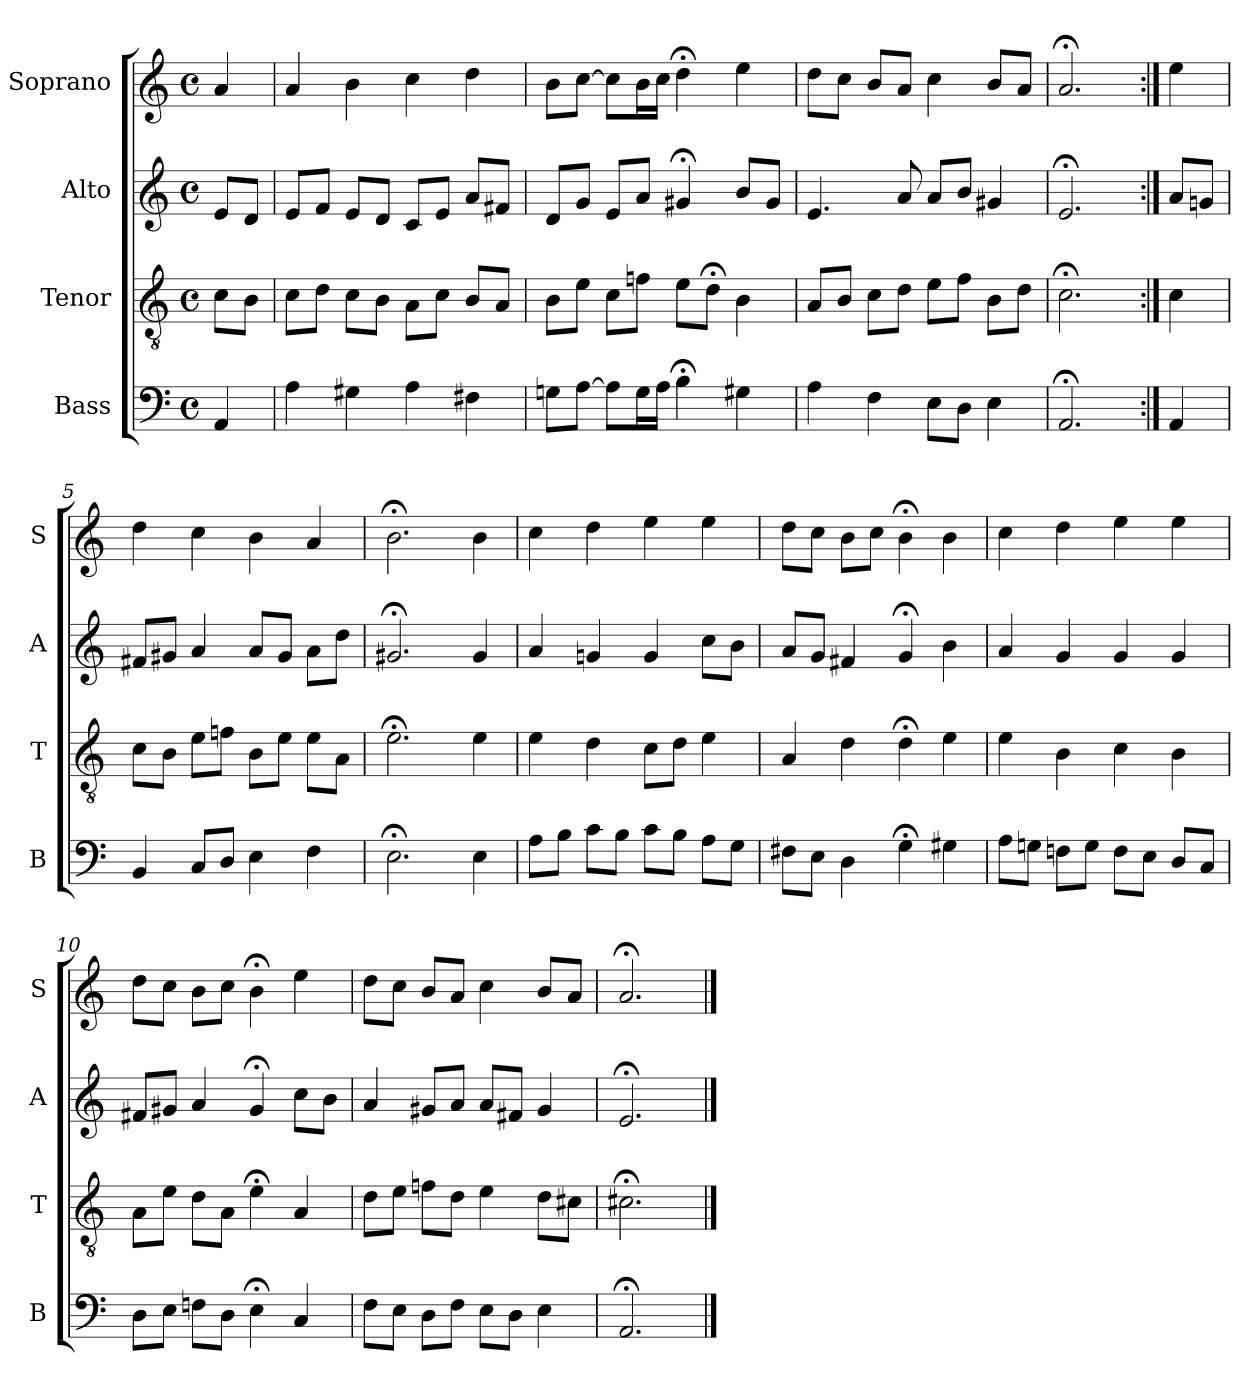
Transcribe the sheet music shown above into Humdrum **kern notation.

**kern	**kern	**kern	**kern
*part4	*part3	*part2	*part1
*staff4	*staff3	*staff2	*staff1
*I"Bass	*I"Tenor	*I"Alto	*I"Soprano
*I'B	*I'T	*I'A	*I'S
*clefF4	*clefGv2	*clefG2	*clefG2
*k[]	*k[]	*k[]	*k[]
*a:	*a:	*a:	*a:
*M4/4	*M4/4	*M4/4	*M4/4
*met(c)	*met(c)	*met(c)	*met(c)
*MM100	*MM100	*MM100	*MM100
=	=	=	=
4AA	8cL	8eL	4a
.	8BJ	8dJ	.
=1	=1	=1	=1
4A	8cL	8eL	4a
.	8dJ	8fJ	.
4G#X	8cL	8eL	4b
.	8BJ	8dJ	.
4A	8AL	8cL	4cc
.	8cJ	8eJ	.
4F#X	8BL	8aL	4dd
.	8AJ	8f#XJ	.
=2	=2	=2	=2
8GnL	8BL	8dL	8bL
[8AJ	8eJ	8gJ	[8ccJ
8AL]	8cL	8eL	8ccL]
16GL	8fnJ	8aJ	16bL
16AJJ	.	.	16ccJJ
4B;<	8eL	4g#X;<	4dd;<
.	8d;<J	.	.
4G#X	4B	8bL	4ee
.	.	8g#J	.
=3	=3	=3	=3
4A	8AL	4.e	8ddL
.	8BJ	.	8ccJ
4F	8cL	.	8bL
.	8dJ	8a	8aJ
8EiL	8eiL	8aiL	4cci
8DJ	8fJ	8bJ	.
4E	8BL	4g#X	8bL
.	8dJ	.	8aJ
=4	=4	=4	=4
2.AA;<	2.c;<	2.e;<	2.a;<
=:|!	=:|!	=:|!	=:|!
4AA	4c	8aL	4ee
.	.	8gnJ	.
=5	=5	=5	=5
4BB	8cL	8f#XL	4dd
.	8BJ	8g#XJ	.
8CL	8eL	4a	4cc
8DJ	8fnJ	.	.
4E	8BL	8aL	4b
.	8eJ	8g#J	.
4F	8eL	8aL	4a
.	8AJ	8ddJ	.
=6	=6	=6	=6
2.E;<	2.e;<	2.g#X;<	2.b;<
4E	4e	4g#	4b
=7	=7	=7	=7
8AL	4e	4a	4cc
8BJ	.	.	.
8cL	4d	4gn	4dd
8BJ	.	.	.
8cL	8cL	4g	4ee
8BJ	8dJ	.	.
8AL	4e	8ccL	4ee
8GJ	.	8bJ	.
=8	=8	=8	=8
8F#XL	4A	8aL	8ddL
8EJ	.	8gJ	8ccJ
4D	4d	4f#X	8bL
.	.	.	8ccJ
4G;<	4d;<	4g;<	4b;<
4G#X	4e	4b	4b
=9	=9	=9	=9
8AL	4e	4a	4cc
8GnJ	.	.	.
8FnL	4B	4g	4dd
8GJ	.	.	.
8FL	4c	4g	4ee
8EJ	.	.	.
8DL	4B	4g	4ee
8CJ	.	.	.
=10	=10	=10	=10
8DL	8AL	8f#XL	8ddL
8EJ	8eJ	8g#XJ	8ccJ
8FnL	8dL	4a	8bL
8DJ	8AJ	.	8ccJ
4E;<	4e;<	4g#;<	4b;<
4C	4A	8ccL	4ee
.	.	8bJ	.
=11	=11	=11	=11
8FL	8dL	4a	8ddL
8EJ	8eJ	.	8ccJ
8DL	8fnL	8g#XL	8bL
8FJ	8dJ	8aJ	8aJ
8EiL	4ei	8aiL	4cci
8DJ	.	8f#XJ	.
4E	8dL	4g#	8bL
.	8c#XJ	.	8aJ
=12	=12	=12	=12
2.AA;<	2.c#X;<	2.e;<	2.a;<
==	==	==	==
*-	*-	*-	*-
